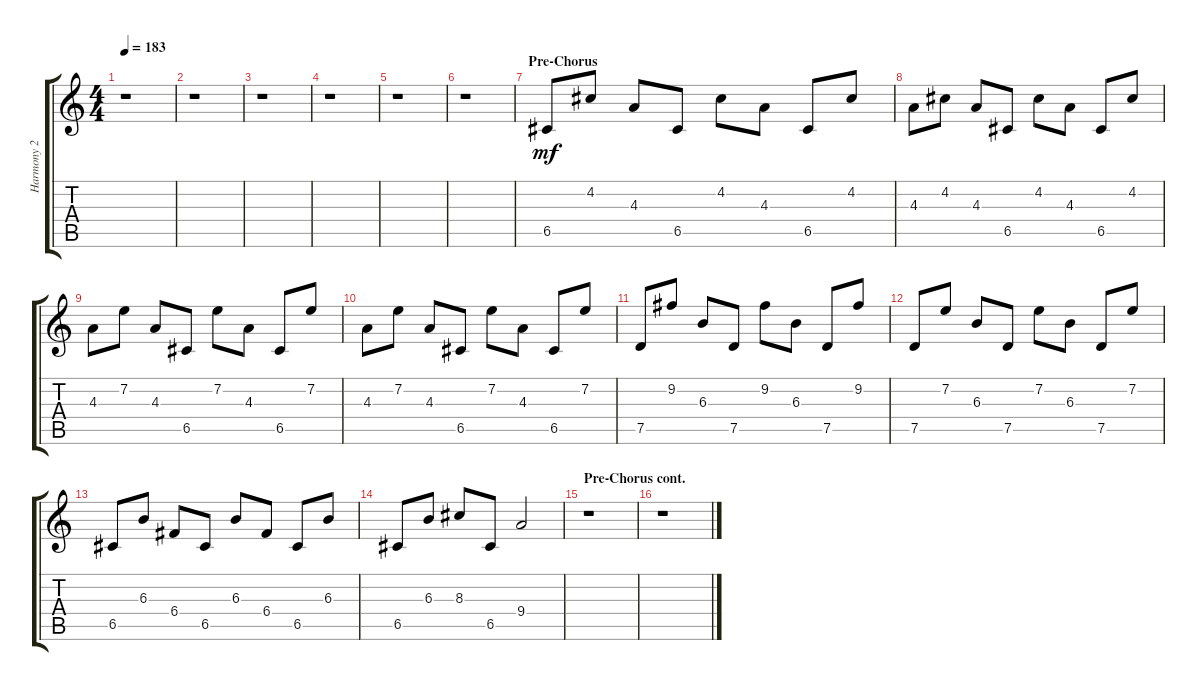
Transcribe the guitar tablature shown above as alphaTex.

\track ("Harmony 2" "Harmony 2") {instrument overdrivenguitar}
\staff {score tabs}
\tuning (D4 A3 F3 C3 G2 C2) {hide}
\ts (4 4)
\tempo 183
\clef g2
\ks aminor
r.1{dy mf} |
r.1 |
r.1 |
r.1 |
r.1 |
r.1 |
\section ("" "Pre-Chorus")
6.5.8 4.2.8 4.3.8 6.5.8 4.2.8 4.3.8 6.5.8 4.2.8 |
4.3.8 4.2.8 4.3.8 6.5.8 4.2.8 4.3.8 6.5.8 4.2.8 |
4.3.8 7.2.8 4.3.8 6.5.8 7.2.8 4.3.8 6.5.8 7.2.8 |
4.3.8 7.2.8 4.3.8 6.5.8 7.2.8 4.3.8 6.5.8 7.2.8 |
7.5.8 9.2.8 6.3.8 7.5.8 9.2.8 6.3.8 7.5.8 9.2.8 |
7.5.8 7.2.8 6.3.8 7.5.8 7.2.8 6.3.8 7.5.8 7.2.8 |
6.5.8 6.3.8 6.4.8 6.5.8 6.3.8 6.4.8 6.5.8 6.3.8 |
6.5.8 6.3.8 8.3.8 6.5.8 9.4.2 |
\section ("" "Pre-Chorus cont.")
r.1 |
r.1
